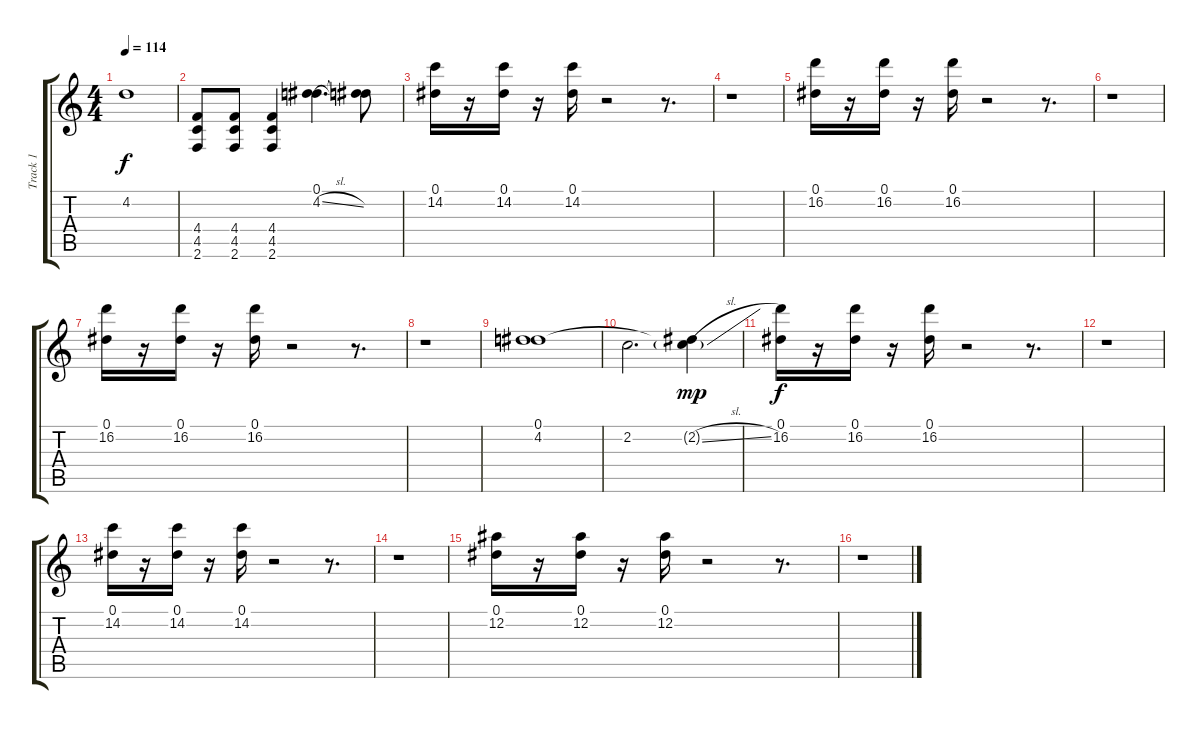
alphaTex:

\track ("Track 1" "Track 1") {instrument overdrivenguitar}
\staff {score tabs}
\tuning (Eb4 Bb3 Gb3 Db3 Ab2 Eb2) {hide}
\ts (4 4)
\tempo 114
\clef g2
\ks c
4.2.1{dy f} |
(4.4 4.5 2.6).8 (4.4 4.5 2.6).8 (4.4 4.5 2.6).4 (0.1 4.2{sl}).4{d} (0.1{t} 4.2{t}).8 |
(0.1 14.2).16 r.16 (0.1 14.2).16 r.16 (0.1 14.2).16 r.2 r.8{d} |
r.1 |
(0.1 16.2).16 r.16 (0.1 16.2).16 r.16 (0.1 16.2).16 r.2 r.8{d} |
r.1 |
(0.1 16.2).16 r.16 (0.1 16.2).16 r.16 (0.1 16.2).16 r.2 r.8{d} |
r.1 |
(0.1 4.2).1 |
2.2.2{d} (0.1{t} 2.2{sl g}).4{dy mp} |
(0.1 16.2).16{dy f} r.16 (0.1 16.2).16 r.16 (0.1 16.2).16 r.2 r.8{d} |
r.1 |
(0.1 14.2).16 r.16 (0.1 14.2).16 r.16 (0.1 14.2).16 r.2 r.8{d} |
r.1 |
(0.1 12.2).16 r.16 (0.1 12.2).16 r.16 (0.1 12.2).16 r.2 r.8{d} |
r.1
